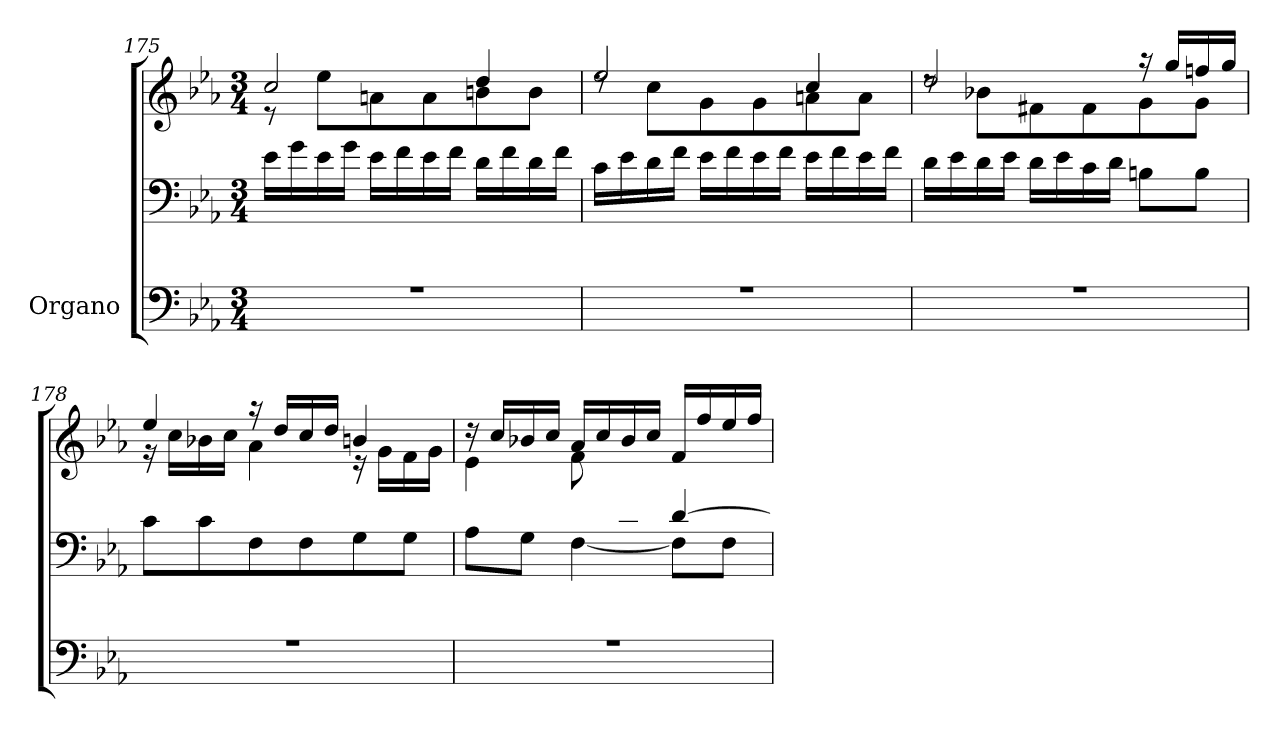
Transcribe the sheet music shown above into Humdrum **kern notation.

**kern	**kern	**kern
*part1	*part1	*part1
*staff3	*staff2	*staff1
*I"Organo	*	*
*clefF4	*clefF4	*clefG2
*k[b-e-a-]	*k[b-e-a-]	*k[b-e-a-]
*M3/4	*M3/4	*M3/4
=175	=175	=175
*^	*	*^
2.r	2.ryy	16e-\LL	2cc/	8r
.	.	16g\	.	.
.	.	16e-\	.	8ee-\L
.	.	16g\JJ	.	.
.	.	16e-\LL	.	8an\
.	.	16f\	.	.
.	.	16e-\	.	8a\
.	.	16f\JJ	.	.
.	.	16d\LL	4dd/	8bn\
.	.	16f\	.	.
.	.	16d\	.	8b\J
.	.	16f\JJ	.	.
=176	=176	=176	=176	=176
2.r	2.ryy	16c\LL	2ee-/	8rdd
.	.	16e-\	.	.
.	.	16d\	.	8cc\L
.	.	16f\JJ	.	.
.	.	16e-\LL	.	8g\
.	.	16f\	.	.
.	.	16e-\	.	8g\
.	.	16f\JJ	.	.
.	.	16e-\LL	4cc/	8an\
.	.	16f\	.	.
.	.	16e-\	.	8a\J
.	.	16f\JJ	.	.
=177	=177	=177	=177	=177
2.r	2.ryy	16d\LL	2dd/	8rdd
.	.	16e-\	.	.
.	.	16d\	.	8b-X\L
.	.	16e-\JJ	.	.
.	.	16d\LL	.	8f#X\
.	.	16e-\	.	.
.	.	16c\	.	8f#\
.	.	16d\JJ	.	.
.	.	8Bn\L	16r	8g\
.	.	.	16gg/LL	.
.	.	8B\J	16ffn/	8g\J
.	.	.	16gg/JJ	.
=178	=178	=178	=178	=178
2.r	2.ryy	8c\L	4ee-/	16r
.	.	.	.	16cc\LL
.	.	8c\	.	16b-X\
.	.	.	.	16cc\JJ
.	.	8F\	16r	4a-\
.	.	.	16dd/LL	.
.	.	8F\	16cc/	.
.	.	.	16dd/JJ	.
.	.	8G\	4bn/	16r
.	.	.	.	16g\LL
.	.	8G\J	.	16f\
.	.	.	.	16g\JJ
=179	=179	=179	=179	=179
*	*	*^	*	*
2.r	2.ryy	4.ryy	8A-\L	16rdd	4e-\
.	.	.	.	16cc/LL	.
.	.	.	8G\J	16b-X/	.
.	.	.	.	16cc/JJ	.
.	.	.	[4F\	16a-/LL	8f\L
.	.	.	.	16cc/	.
.	.	8c/J	.	16b-/	4.ryy
.	.	.	.	16cc/JJ	.
.	.	[4d/	8F\L]	16f/LL	.
.	.	.	.	16ff/	.
.	.	.	8F\J	16ee-/	.
.	.	.	.	16ff/JJ	.
*v	*v	*	*	*	*
*	*v	*v	*	*
*	*	*v	*v
=	=	=
*-	*-	*-
